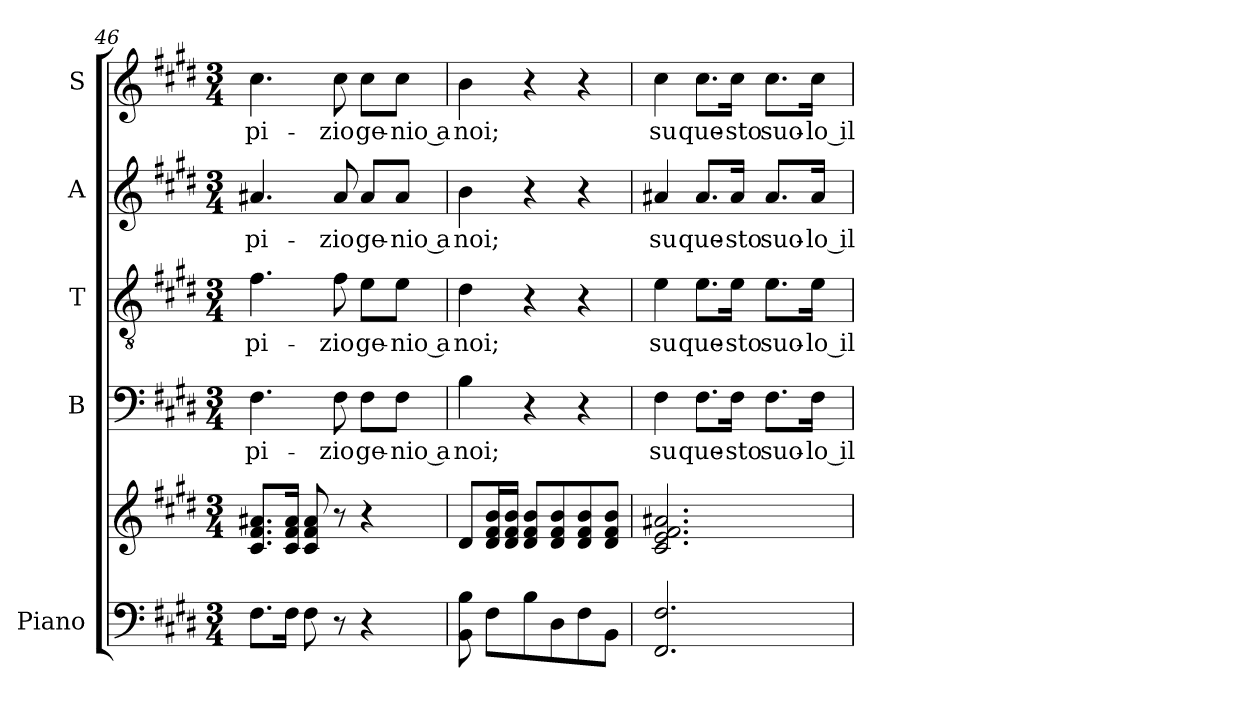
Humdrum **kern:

**kern	**kern	**kern	**text	**kern	**text	**kern	**text	**kern	**text
*part5	*part5	*part4	*part4	*part3	*part3	*part2	*part2	*part1	*part1
*staff6	*staff5	*staff4	*staff4	*staff3	*staff3	*staff2	*staff2	*staff1	*staff1
*I"Piano	*	*I"B	*	*I"T	*	*I"A	*	*I"S	*
*I'Pno	*	*I'B	*	*I'T	*	*I'A	*	*I'S	*
*clefF4	*clefG2	*clefF4	*	*clefGv2	*	*clefG2	*	*clefG2	*
*k[f#c#g#d#]	*k[f#c#g#d#]	*k[f#c#g#d#]	*	*k[f#c#g#d#]	*	*k[f#c#g#d#]	*	*k[f#c#g#d#]	*
*M3/4	*M3/4	*M3/4	*	*M3/4	*	*M3/4	*	*M3/4	*
=46	=46	=46	=46	=46	=46	=46	=46	=46	=46
8.F#\L	8.c#/ 8.f#/ 8.a#X/L	4.F#\	-pi-	4.f#\	-pi-	4.a#X/	-pi-	4.cc#\	-pi-
16F#\Jk	16c#/ 16f#/ 16a#/Jk	.	.	.	.	.	.	.	.
8F#\	8c#/ 8f#/ 8a#/	.	.	.	.	.	.	.	.
8r	8r	8F#\	-zio	8f#\	-zio	8a#/	-zio	8cc#\	-zio
4r	4r	8F#\L	ge-	8e\L	ge-	8a#/L	ge-	8cc#\L	ge-
.	.	8F#\J	-nio a	8e\J	-nio a	8a#/J	-nio a	8cc#\J	-nio a
!!LO:LB:g=z
=47	=47	=47	=47	=47	=47	=47	=47	=47	=47
8BB\ 8B\	8d#/L	4B\	noi;	4d#\	noi;	4b\	noi;	4b\	noi;
8F#\L	16d#/ 16f#/ 16b/L	.	.	.	.	.	.	.	.
.	16d#/ 16f#/ 16b/JJ	.	.	.	.	.	.	.	.
8B\	8d#/ 8f#/ 8b/L	4r	.	4r	.	4r	.	4r	.
8D#\	8d#/ 8f#/ 8b/	.	.	.	.	.	.	.	.
8F#\	8d#/ 8f#/ 8b/	4r	.	4r	.	4r	.	4r	.
8BB\J	8d#/ 8f#/ 8b/J	.	.	.	.	.	.	.	.
=48	=48	=48	=48	=48	=48	=48	=48	=48	=48
2.FF#/ 2.F#/	2.c#/ 2.e/ 2.f#/ 2.a#X/	4F#\	su	4e\	su	4a#X/	su	4cc#\	su
.	.	8.F#\L	que-	8.e\L	que-	8.a#/L	que-	8.cc#\L	que-
.	.	16F#\Jk	-sto	16e\Jk	-sto	16a#/Jk	-sto	16cc#\Jk	-sto
.	.	8.F#\L	suo-	8.e\L	suo-	8.a#/L	suo-	8.cc#\L	suo-
.	.	16F#\Jk	-lo il	16e\Jk	-lo il	16a#/Jk	-lo il	16cc#\Jk	-lo il
=	=	=	=	=	=	=	=	=	=
*-	*-	*-	*-	*-	*-	*-	*-	*-	*-
